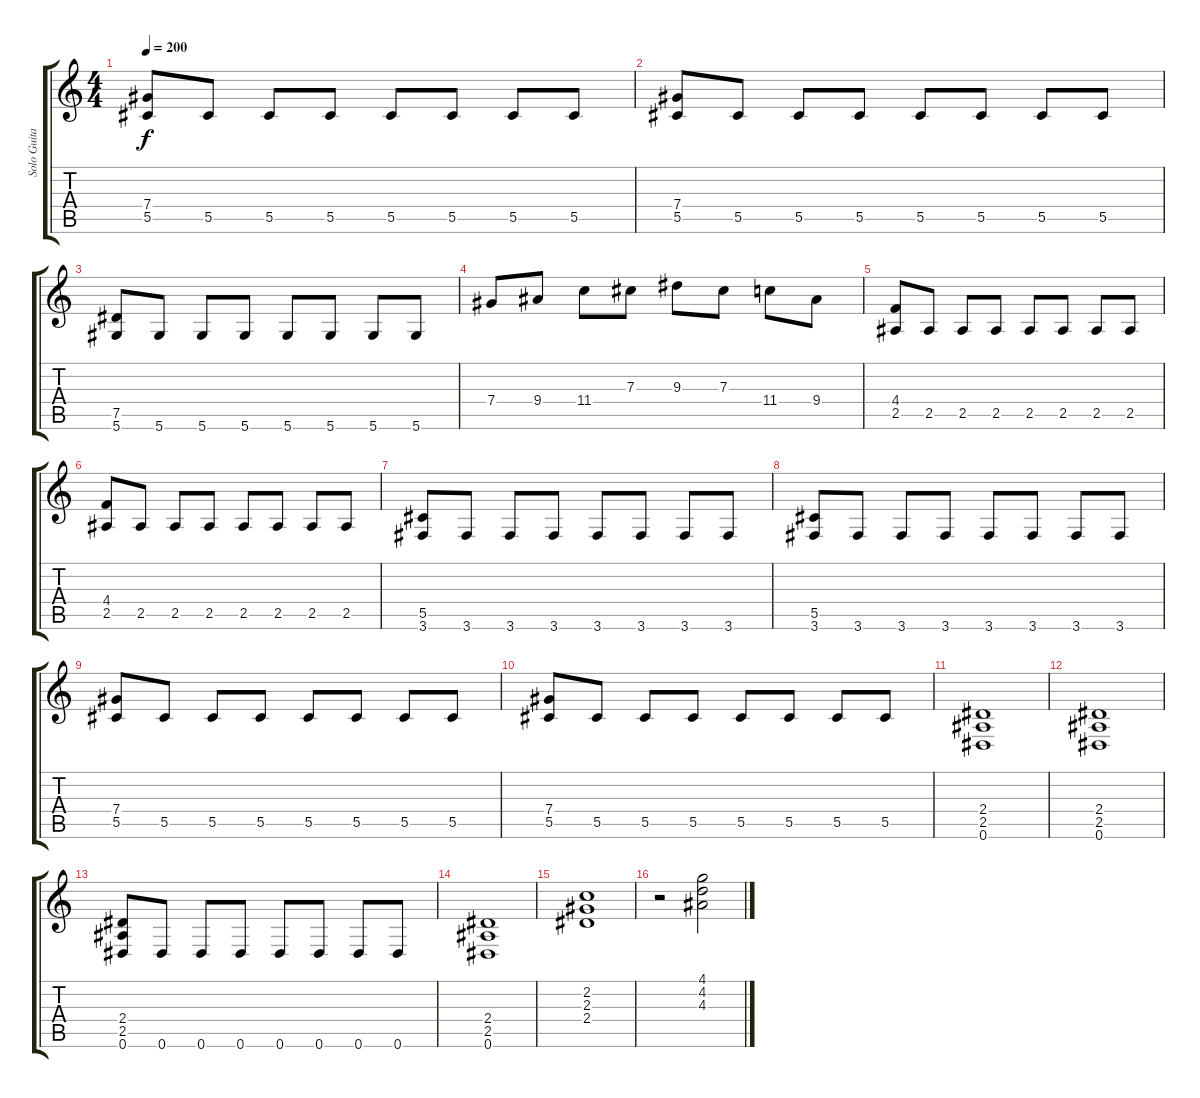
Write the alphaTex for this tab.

\track ("Solo Guitar" "Solo Guita") {instrument distortionguitar}
\staff {score tabs}
\tuning (Eb4 Bb3 Gb3 Db3 Ab2 Eb2) {hide}
\ts (4 4)
\tempo 200
\clef g2
\ks c
(7.4 5.5).8{dy f} 5.5.8 5.5.8 5.5.8 5.5.8 5.5.8 5.5.8 5.5.8 |
(7.4 5.5).8 5.5.8 5.5.8 5.5.8 5.5.8 5.5.8 5.5.8 5.5.8 |
(7.5 5.6).8 5.6.8 5.6.8 5.6.8 5.6.8 5.6.8 5.6.8 5.6.8 |
7.4.8 9.4.8 11.4.8 7.3.8 9.3.8 7.3.8 11.4.8 9.4.8 |
(4.4 2.5).8 2.5.8 2.5.8 2.5.8 2.5.8 2.5.8 2.5.8 2.5.8 |
(4.4 2.5).8 2.5.8 2.5.8 2.5.8 2.5.8 2.5.8 2.5.8 2.5.8 |
(5.5 3.6).8 3.6.8 3.6.8 3.6.8 3.6.8 3.6.8 3.6.8 3.6.8 |
(5.5 3.6).8 3.6.8 3.6.8 3.6.8 3.6.8 3.6.8 3.6.8 3.6.8 |
(7.4 5.5).8 5.5.8 5.5.8 5.5.8 5.5.8 5.5.8 5.5.8 5.5.8 |
(7.4 5.5).8 5.5.8 5.5.8 5.5.8 5.5.8 5.5.8 5.5.8 5.5.8 |
(2.4 2.5 0.6).1 |
(2.4 2.5 0.6).1 |
(2.4 2.5 0.6).8 0.6.8 0.6.8 0.6.8 0.6.8 0.6.8 0.6.8 0.6.8 |
(2.4 2.5 0.6).1 |
(2.2 2.3 2.4).1 |
r.2 (4.1 4.2 4.3).2
